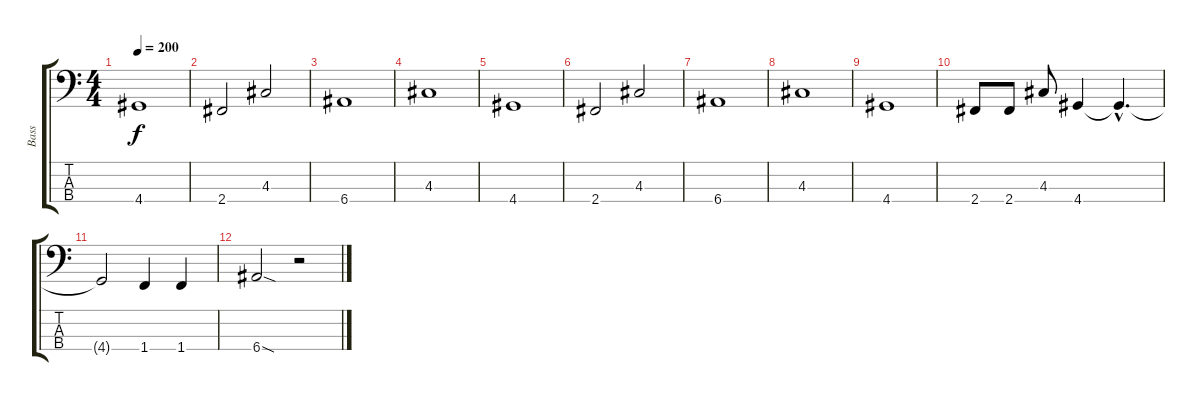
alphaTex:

\track ("Bass" "Bass") {instrument electricbasspick}
\staff {score tabs}
\tuning (G2 D2 A1 E1) {hide}
\ts (4 4)
\tempo 200
\clef f4
\ks c
4.4.1{dy f} |
2.4.2 4.3.2 |
6.4.1 |
4.3.1 |
4.4.1 |
2.4.2 4.3.2 |
6.4.1 |
4.3.1 |
4.4.1 |
2.4.8 2.4.8 4.3.8 4.4.4 4.4{hac t}.4{d} |
4.4{t}.2 1.4.4 1.4.4 |
6.4{sod}.2 r.2
